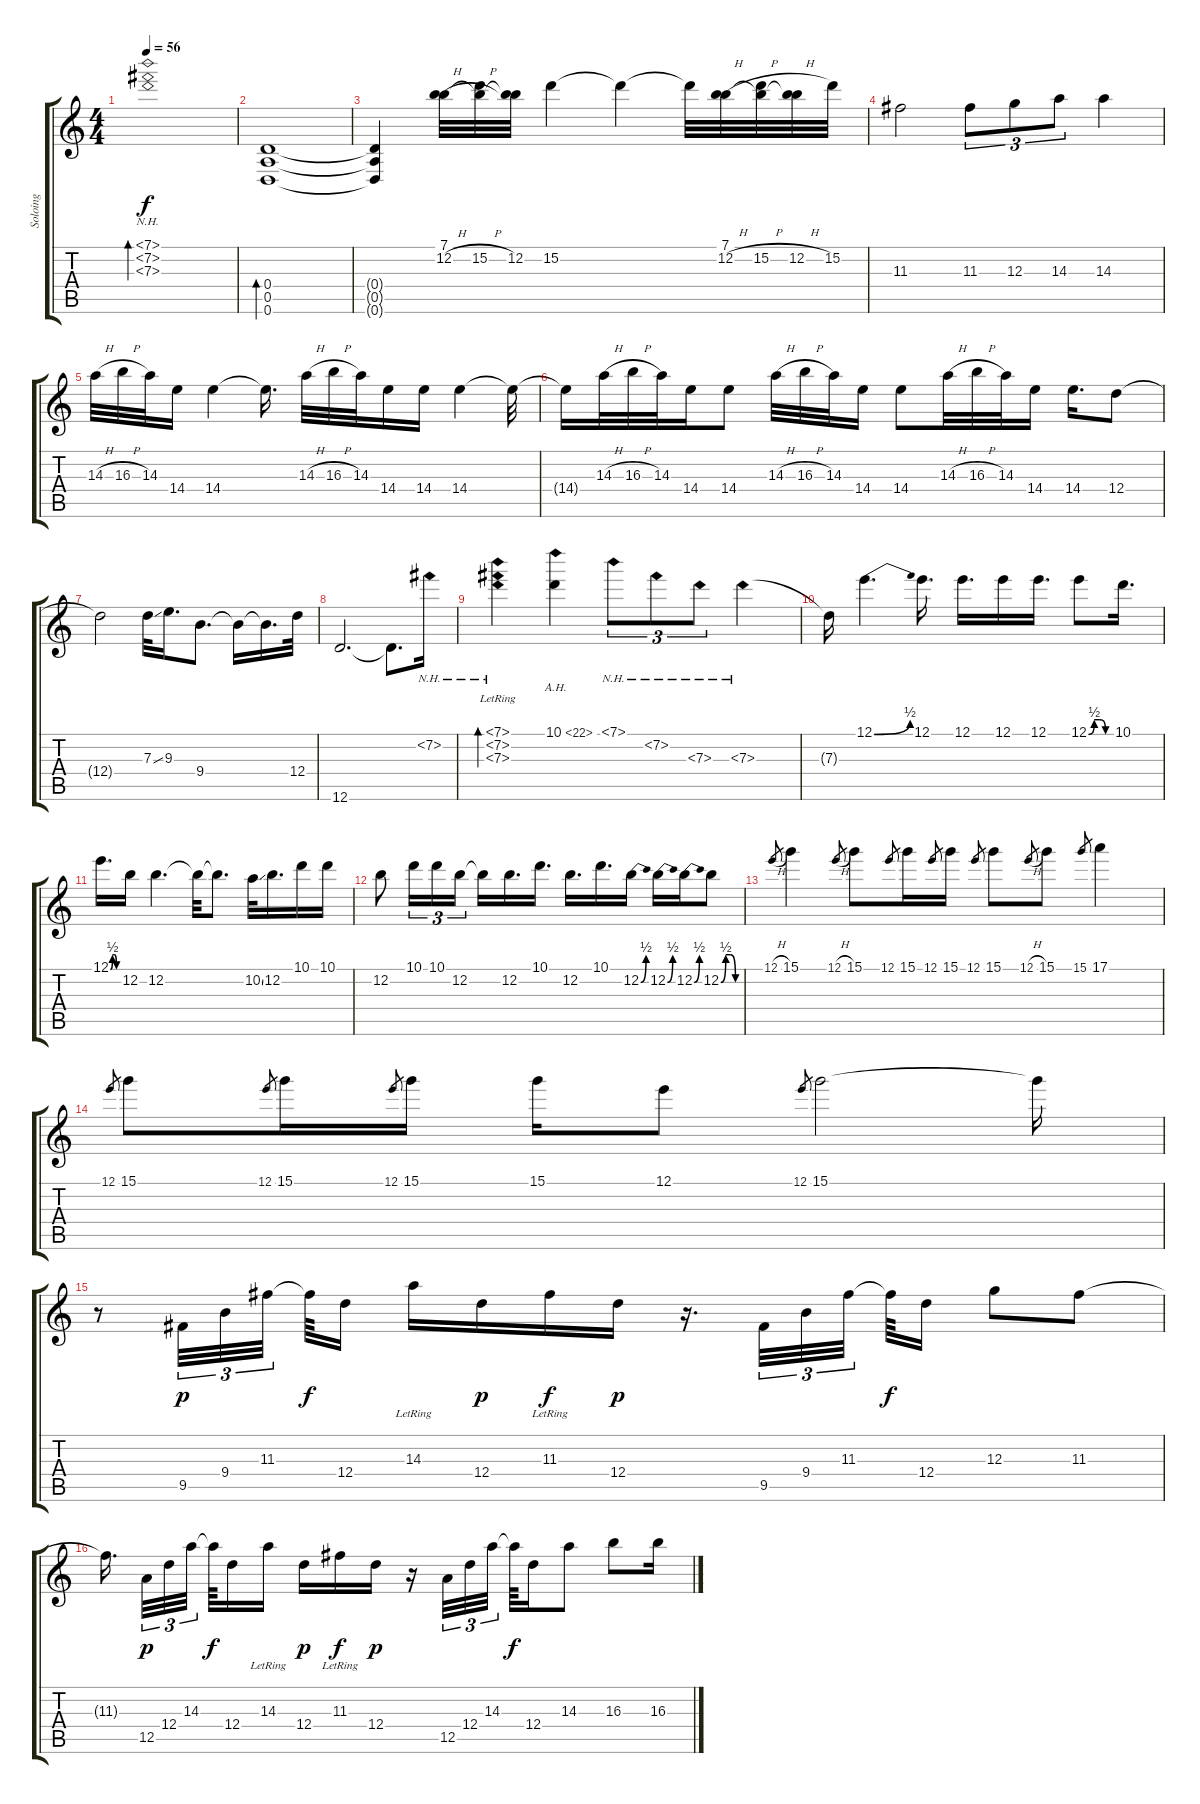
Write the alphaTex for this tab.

\track ("Soloing" "Soloing") {instrument overdrivenguitar}
\staff {score tabs}
\tuning (E4 B3 G3 D3 A2 D2) {hide}
\ts (4 4)
\tempo 56
\clef g2
\ks c
(7.1{nh} 7.2{nh} 7.3{nh}).1{bd 120 dy f} |
(0.4 0.5 0.6).1{bd 60} |
(0.4{t} 0.5{t} 0.6{t}).4 (7.1 12.2{h}).32 (7.1{t} 15.2{h}).32 (7.1{t} 12.2).32 15.2.4 15.2{t}.4 15.2{t}.32 (7.1 12.2{h}).32 (7.1{t} 15.2{h}).32 (7.1{t} 12.2{h}).32 15.2.32 |
11.3.2 11.3.8{tu (3 2)} 12.3.8{tu (3 2)} 14.3.8{tu (3 2)} 14.3.4 |
14.3{h}.32 16.3{h}.32 14.3.32 14.4.16 14.4.4 14.4{t}.16{d} 14.3{h}.32 16.3{h}.32 14.3.32 14.4.16 14.4.16 14.4.4 14.4{t}.32 |
14.4{t}.16 14.3{h}.32 16.3{h}.32 14.3.32 14.4.16 14.4.8 14.3{h}.32 16.3{h}.32 14.3.32 14.4.16 14.4.8 14.3{h}.32 16.3{h}.32 14.3.32 14.4.16 14.4.16{d} 12.4.8 |
12.4{t}.2 7.3{ss}.32 9.3.16{d} 9.4.8{d} 9.4{t}.16 9.4{t}.16{d} 12.4.32 |
12.6.2{d} 12.6{t}.8{d} 7.2{nh}.16 |
(7.1{nh} 7.2{nh lr} 7.3{nh lr}).4{bd 60} 10.1{ah 12}.4 7.1{nh}.8{tu (3 2)} 7.2{nh}.8{tu (3 2)} 7.3{nh}.8{tu (3 2)} 7.3{nh}.4 |
7.3{t}.16 12.1{be (bend 0 0 60 2)}.4{d} 12.1.16{d} 12.1.16{d} 12.1.16 12.1.16{d} 12.1{be (custom 0 0 15 2 30 2 45 0 60 0)}.8 10.1.16{d} |
12.1{be (custom 0 0 15 2 30 2 45 0 60 0)}.16{d} 12.2.16 12.2.4{d} 12.2{t}.32 12.2{t}.8{d} 10.2{ss}.32 12.2.16{d} 10.1.16 10.1.16 |
12.2.8 10.1.16{tu (3 2)} 10.1.16{tu (3 2)} 12.2.16{tu (3 2)} 12.2{t}.16 12.2.16{d} 10.1.16{d} 12.2.16{d} 10.1.16{d} 12.2{be (bend 0 0 60 2)}.16 12.2{be (bend 0 0 60 2)}.16 12.2{be (bend 0 0 60 2)}.16 12.2{be (custom 0 0 15 2 30 2 45 0 60 0)}.8 |
12.1{h}.8{gr} 15.1.4 12.1{h}.8{gr} 15.1.8 12.1.8{gr} 15.1.16 12.1.8{gr} 15.1.16 12.1.8{gr} 15.1.8 12.1{h}.8{gr} 15.1.8 15.1.8{gr} 17.1.4 |
12.1.8{gr} 15.1.8 12.1.8{gr} 15.1.16 12.1.8{gr} 15.1.16 15.1.16 12.1.8 12.1.8{gr} 15.1.2 15.1{t}.16 |
r.8 9.5.32{tu (3 2) dy p} 9.4.32{tu (3 2)} 11.3.32{tu (3 2)} 11.3{t}.64{dy f} 12.4.16 14.3{lr}.16 12.4.16{dy p} 11.3{lr}.16{dy f} 12.4.16{dy p} r.16{d} 9.5.32{tu (3 2)} 9.4.32{tu (3 2)} 11.3.32{tu (3 2)} 11.3{t}.64{dy f} 12.4.16 12.3.8 11.3.8 |
11.3{t}.16{d} 12.5.32{tu (3 2) dy p} 12.4.32{tu (3 2)} 14.3.32{tu (3 2)} 14.3{t}.64{dy f} 12.4.16 14.3{lr}.16 12.4.16{dy p} 11.3{lr}.16{dy f} 12.4.16{dy p} r.16 12.5.32{tu (3 2)} 12.4.32{tu (3 2)} 14.3.32{tu (3 2)} 14.3{t}.64{dy f} 12.4.16 14.3.8 16.3.8 16.3.16
